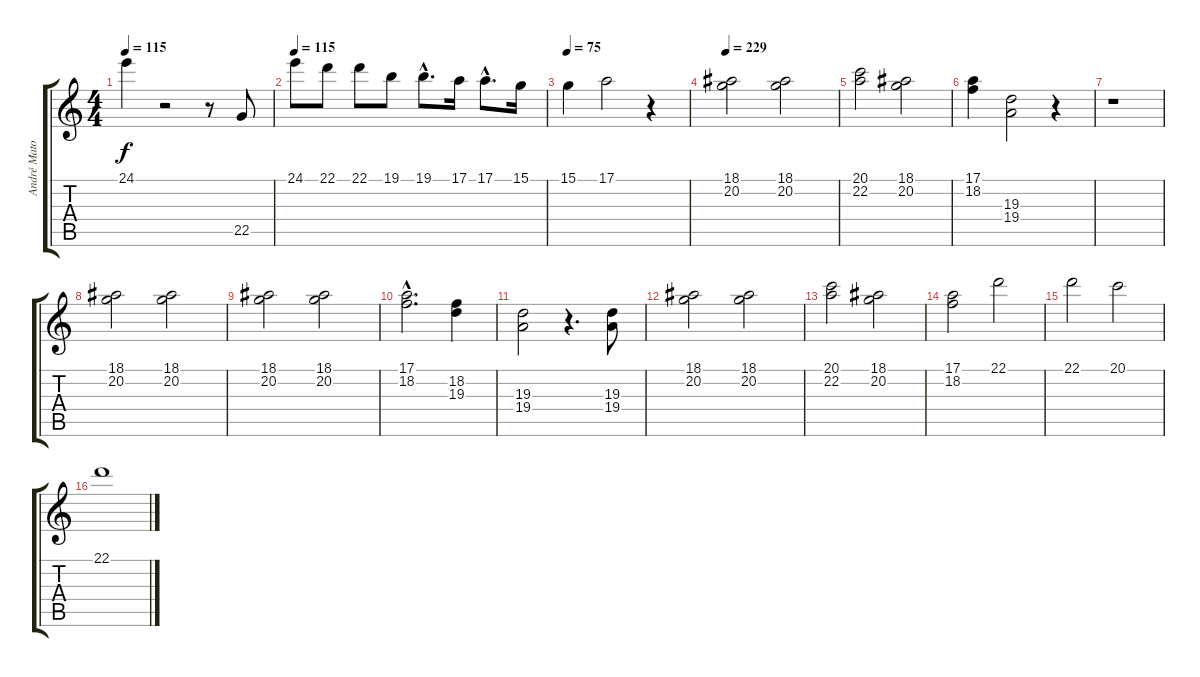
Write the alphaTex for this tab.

\track ("André Matos (voc)" "André Mato") {instrument stringensemble1}
\staff {score tabs}
\tuning (E4 B3 G3 D3 A2 E2) {hide}
\ts (4 4)
\tempo 115
\clef g2
\ks c
24.1{t}.4{dy f} r.2 r.8 22.5.8 |
\tempo 115
24.1.8 22.1.8 22.1.8 19.1.8 19.1{hac}.8{d} 17.1.16 17.1{hac}.8{d} 15.1.16 |
\tempo 75
15.1.4 17.1.2 r.4 |
\tempo 229
(18.1 20.2).2 (18.1 20.2).2 |
(20.1 22.2).2 (18.1 20.2).2 |
(17.1 18.2).4 (19.3 19.4).2 r.4 |
r.1 |
(18.1 20.2).2 (18.1 20.2).2 |
(18.1 20.2).2 (18.1 20.2).2 |
(17.1{hac} 18.2{hac}).2{d} (18.2 19.3).4 |
(19.3 19.4).2 r.4{d} (19.3 19.4).8 |
(18.1 20.2).2 (18.1 20.2).2 |
(20.1 22.2).2 (18.1 20.2).2 |
(17.1 18.2).2 22.1.2 |
22.1.2 20.1.2 |
22.1.1
